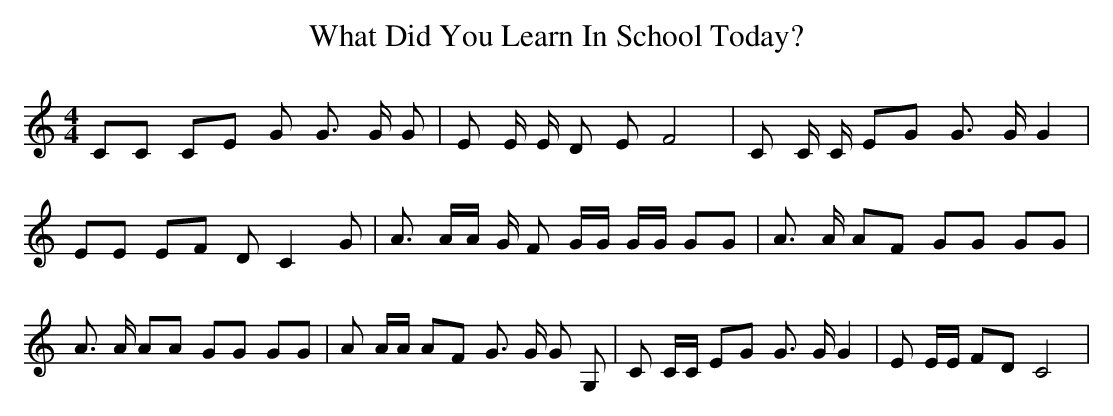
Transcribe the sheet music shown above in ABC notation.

X:1
T:What Did You Learn In School Today?
M:4/4
L:1/8
K:C
 CC CE G G3/2 G/2 G| E E/2 /2E/2 D E [/2/2] F4| C C/2 /2C/2 [/2/2] EG G3/2 G/2 G2|\
 EE EF D C2 G| A3/2 A/2A/2 G/2 F G/2G/2 G/2G/2 GG| A3/2 A/2 AF GG GG|\
 A3/2 A/2 AA GG GG| A A/2A/2 AF G3/2 G/2 G G,| C C/2C/2 EG G3/2 G/2 G2|\
 E E/2E/2 FD C4|
